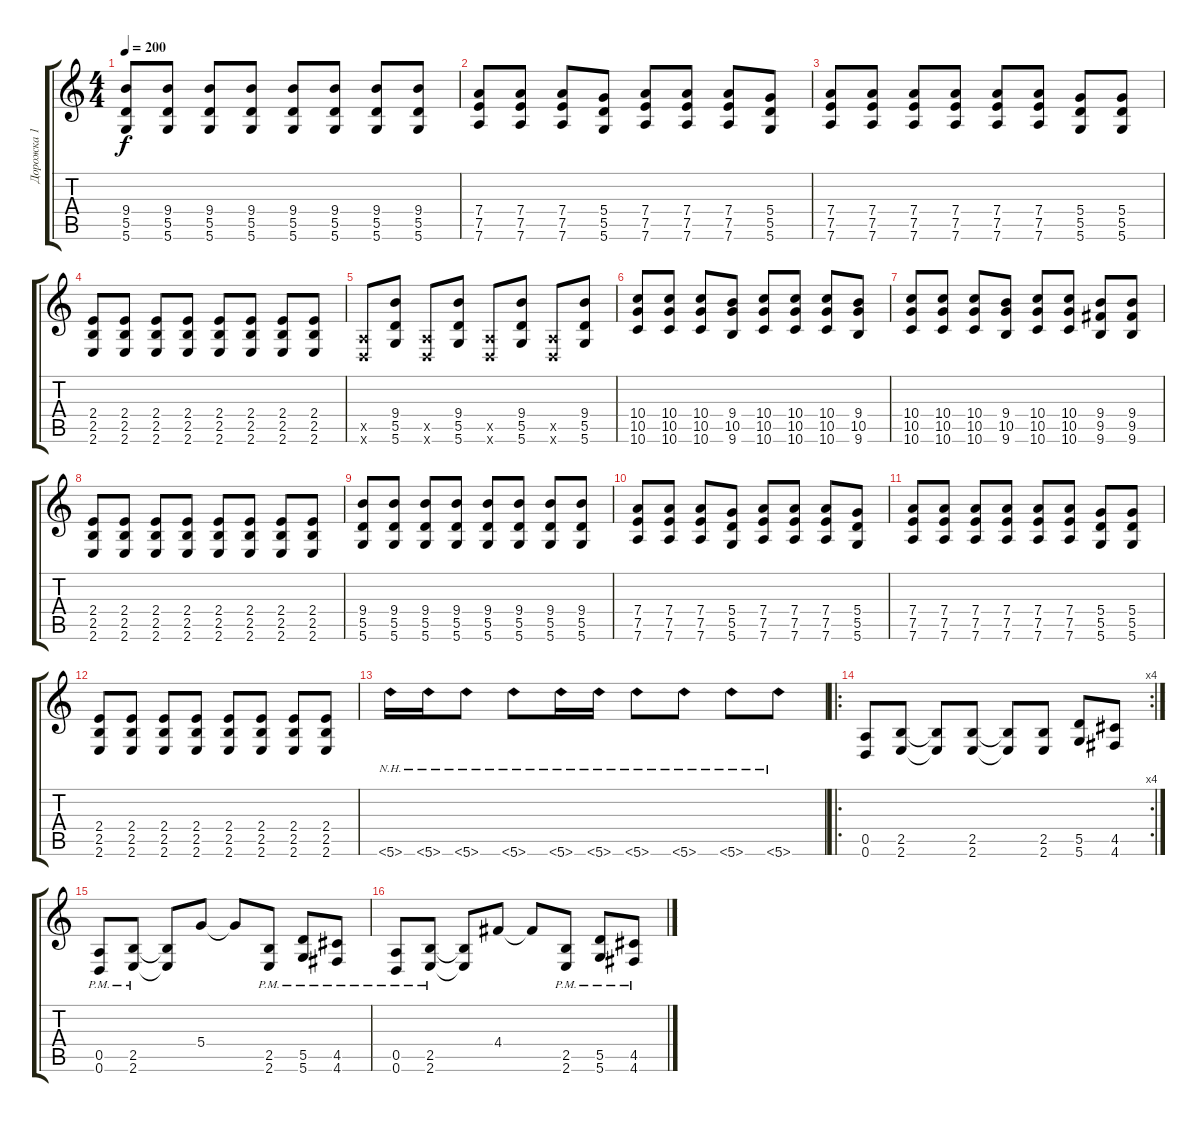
\track ("Дорожка 1" "Дорожка 1") {instrument overdrivenguitar}
\staff {score tabs}
\tuning (E4 B3 G3 D3 A2 D2) {hide}
\ts (4 4)
\tempo 200
\clef g2
\ks c
(9.4 5.5 5.6).8{dy f} (9.4 5.5 5.6).8 (9.4 5.5 5.6).8 (9.4 5.5 5.6).8 (9.4 5.5 5.6).8 (9.4 5.5 5.6).8 (9.4 5.5 5.6).8 (9.4 5.5 5.6).8 |
(7.4 7.5 7.6).8 (7.4 7.5 7.6).8 (7.4 7.5 7.6).8 (5.4 5.5 5.6).8 (7.4 7.5 7.6).8 (7.4 7.5 7.6).8 (7.4 7.5 7.6).8 (5.4 5.5 5.6).8 |
(7.4 7.5 7.6).8 (7.4 7.5 7.6).8 (7.4 7.5 7.6).8 (7.4 7.5 7.6).8 (7.4 7.5 7.6).8 (7.4 7.5 7.6).8 (5.4 5.5 5.6).8 (5.4 5.5 5.6).8 |
(2.4 2.5 2.6).8 (2.4 2.5 2.6).8 (2.4 2.5 2.6).8 (2.4 2.5 2.6).8 (2.4 2.5 2.6).8 (2.4 2.5 2.6).8 (2.4 2.5 2.6).8 (2.4 2.5 2.6).8 |
(0.5{x} 0.6{x}).8 (9.4 5.5 5.6).8 (0.5{x} 0.6{x}).8 (9.4 5.5 5.6).8 (0.5{x} 0.6{x}).8 (9.4 5.5 5.6).8 (0.5{x} 0.6{x}).8 (9.4 5.5 5.6).8 |
(10.4 10.5 10.6).8 (10.4 10.5 10.6).8 (10.4 10.5 10.6).8 (9.4 10.5 9.6).8 (10.4 10.5 10.6).8 (10.4 10.5 10.6).8 (10.4 10.5 10.6).8 (9.4 10.5 9.6).8 |
(10.4 10.5 10.6).8 (10.4 10.5 10.6).8 (10.4 10.5 10.6).8 (9.4 10.5 9.6).8 (10.4 10.5 10.6).8 (10.4 10.5 10.6).8 (9.4 9.5 9.6).8 (9.4 9.5 9.6).8 |
(2.4 2.5 2.6).8 (2.4 2.5 2.6).8 (2.4 2.5 2.6).8 (2.4 2.5 2.6).8 (2.4 2.5 2.6).8 (2.4 2.5 2.6).8 (2.4 2.5 2.6).8 (2.4 2.5 2.6).8 |
(9.4 5.5 5.6).8 (9.4 5.5 5.6).8 (9.4 5.5 5.6).8 (9.4 5.5 5.6).8 (9.4 5.5 5.6).8 (9.4 5.5 5.6).8 (9.4 5.5 5.6).8 (9.4 5.5 5.6).8 |
(7.4 7.5 7.6).8 (7.4 7.5 7.6).8 (7.4 7.5 7.6).8 (5.4 5.5 5.6).8 (7.4 7.5 7.6).8 (7.4 7.5 7.6).8 (7.4 7.5 7.6).8 (5.4 5.5 5.6).8 |
(7.4 7.5 7.6).8 (7.4 7.5 7.6).8 (7.4 7.5 7.6).8 (7.4 7.5 7.6).8 (7.4 7.5 7.6).8 (7.4 7.5 7.6).8 (5.4 5.5 5.6).8 (5.4 5.5 5.6).8 |
(2.4 2.5 2.6).8 (2.4 2.5 2.6).8 (2.4 2.5 2.6).8 (2.4 2.5 2.6).8 (2.4 2.5 2.6).8 (2.4 2.5 2.6).8 (2.4 2.5 2.6).8 (2.4 2.5 2.6).8 |
5.6{nh}.16 5.6{nh}.16 5.6{nh}.8 5.6{nh}.8 5.6{nh}.16 5.6{nh}.16 5.6{nh}.8 5.6{nh}.8 5.6{nh}.8 5.6{nh}.8 |
\ro
\rc 4
(0.5 0.6).8 (2.5 2.6).8 (2.5{t} 2.6{t}).8 (2.5 2.6).8 (2.5{t} 2.6{t}).8 (2.5 2.6).8 (5.5 5.6).8 (4.5 4.6).8 |
(0.5{pm} 0.6{pm}).8 (2.5{pm} 2.6{pm}).8 (2.5{t} 2.6{t}).8 5.4.8 5.4{t}.8 (2.5{pm} 2.6{pm}).8 (5.5{pm} 5.6{pm}).8 (4.5{pm} 4.6{pm}).8 |
(0.5{pm} 0.6{pm}).8 (2.5{pm} 2.6{pm}).8 (2.5{t} 2.6{t}).8 4.4.8 4.4{t}.8 (2.5{pm} 2.6{pm}).8 (5.5{pm} 5.6{pm}).8 (4.5{pm} 4.6{pm}).8
